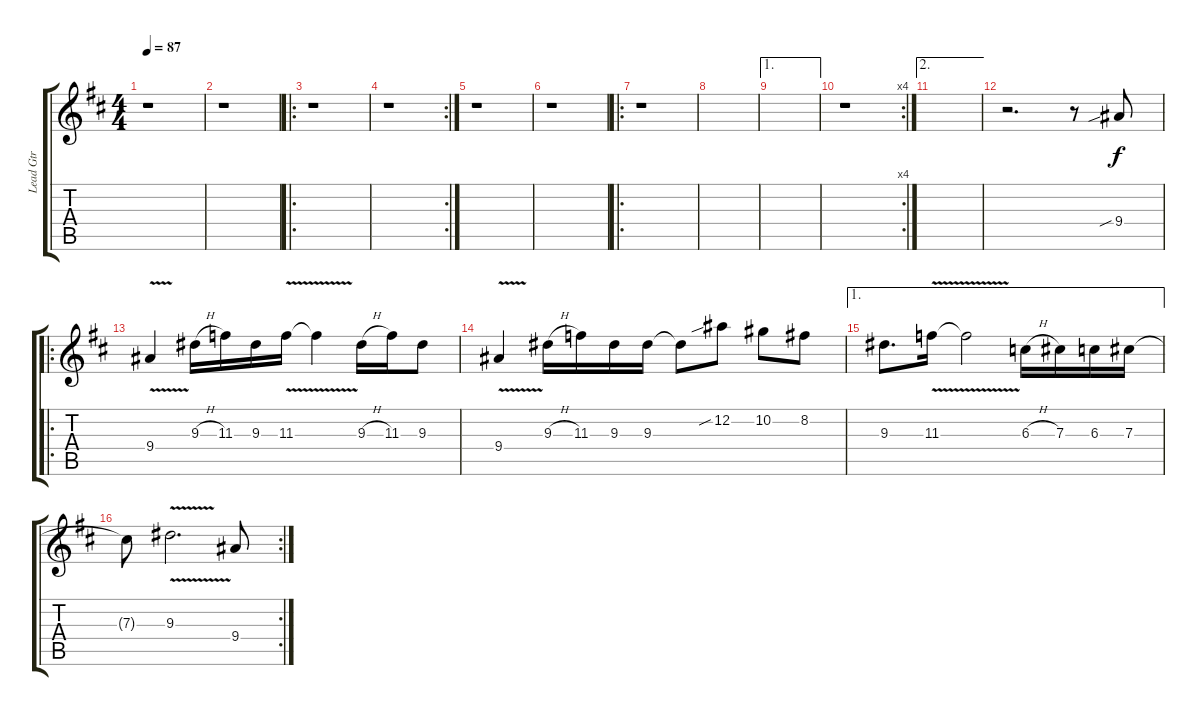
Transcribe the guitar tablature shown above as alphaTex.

\track ("Lead Gtr" "Lead Gtr") {instrument distortionguitar}
\staff {score tabs}
\tuning (Eb4 Bb3 Gb3 Db3 Ab2 Eb2) {hide}
\ts (4 4)
\tempo 87
\clef g2
\ks d
r.1{dy f instrument distortionguitar} |
r.1 |
\ro
r.1 |
\rc 2
r.1 |
r.1 |
r.1 |
\ro
r.1 |
|
\ae 1
|
\rc 4
r.1 |
\ae 2
|
r.2{d} r.8 9.4{sib}.8 |
\ro
9.4{v}.4 9.3{h}.16 11.3.16 9.3.16 11.3{v}.16 11.3{v t}.4 9.3{h}.16 11.3.16 9.3.8 |
9.4{v}.4 9.3{h}.16 11.3.16 9.3.16 9.3.16 9.3{t}.8 12.2{sib}.8 10.2.8 8.2.8 |
\ae 1
9.3.8{d} 11.3{v}.16 11.3{v t}.2 6.3{h}.16 7.3.16 6.3.16 7.3.16 |
\rc 2
7.3{t}.8 9.3{v}.2{d} 9.4.8
